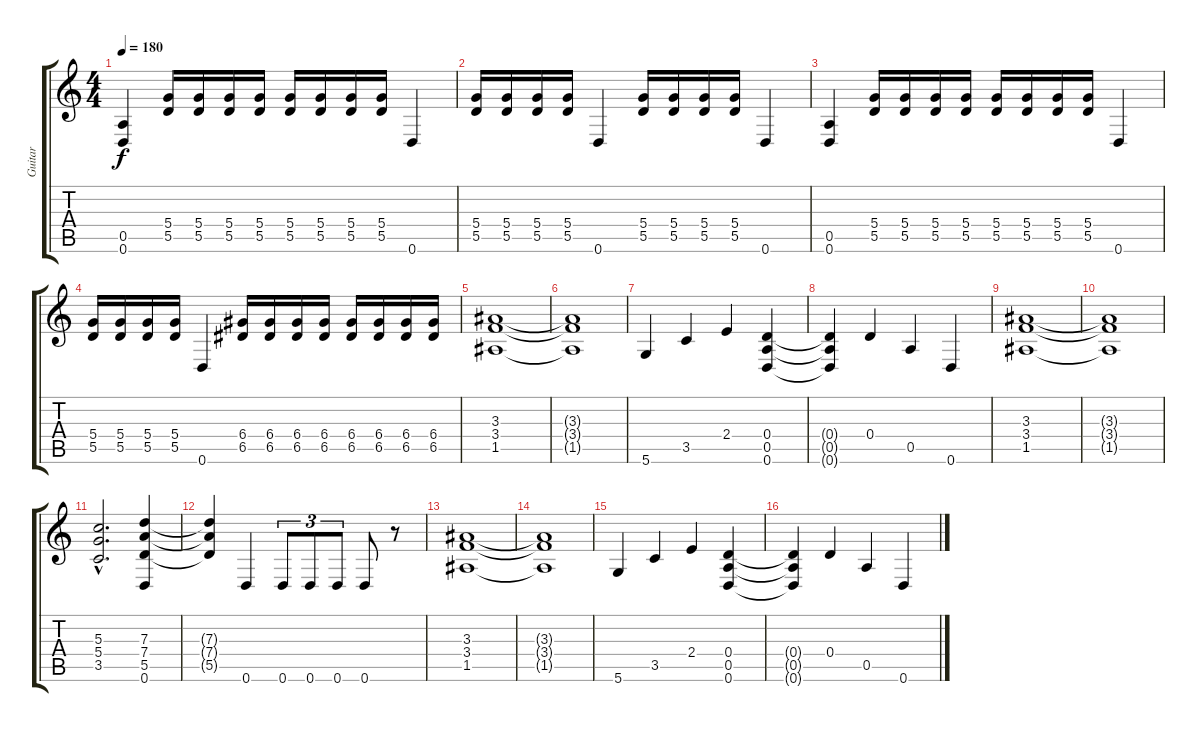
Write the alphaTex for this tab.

\track ("Guitar" "Guitar") {instrument distortionguitar}
\staff {score tabs}
\tuning (E4 B3 G3 D3 A2 D2) {hide}
\ts (4 4)
\tempo 180
\clef g2
\ks c
(0.5 0.6).4{dy f} (5.4 5.5).16 (5.4 5.5).16 (5.4 5.5).16 (5.4 5.5).16 (5.4 5.5).16 (5.4 5.5).16 (5.4 5.5).16 (5.4 5.5).16 0.6.4 |
(5.4 5.5).16 (5.4 5.5).16 (5.4 5.5).16 (5.4 5.5).16 0.6.4 (5.4 5.5).16 (5.4 5.5).16 (5.4 5.5).16 (5.4 5.5).16 0.6.4 |
(0.5 0.6).4 (5.4 5.5).16 (5.4 5.5).16 (5.4 5.5).16 (5.4 5.5).16 (5.4 5.5).16 (5.4 5.5).16 (5.4 5.5).16 (5.4 5.5).16 0.6.4 |
(5.4 5.5).16 (5.4 5.5).16 (5.4 5.5).16 (5.4 5.5).16 0.6.4 (6.4 6.5).16 (6.4 6.5).16 (6.4 6.5).16 (6.4 6.5).16 (6.4 6.5).16 (6.4 6.5).16 (6.4 6.5).16 (6.4 6.5).16 |
(3.3 3.4 1.5).1 |
(3.3{t} 3.4{t} 1.5{t}).1 |
5.6.4 3.5.4 2.4.4 (0.4 0.5 0.6).4 |
(0.4{t} 0.5{t} 0.6{t}).4 0.4.4 0.5.4 0.6.4 |
(3.3 3.4 1.5).1 |
(3.3{t} 3.4{t} 1.5{t}).1 |
(5.3{hac} 5.4{hac} 3.5{hac}).2{d} (7.3 7.4 5.5 0.6).4 |
(7.3{t} 7.4{t} 5.5{t}).4 0.6.4 0.6.8{tu (3 2)} 0.6.8{tu (3 2)} 0.6.8{tu (3 2)} 0.6.8 r.8 |
(3.3 3.4 1.5).1 |
(3.3{t} 3.4{t} 1.5{t}).1 |
5.6.4 3.5.4 2.4.4 (0.4 0.5 0.6).4 |
(0.4{t} 0.5{t} 0.6{t}).4 0.4.4 0.5.4 0.6.4
